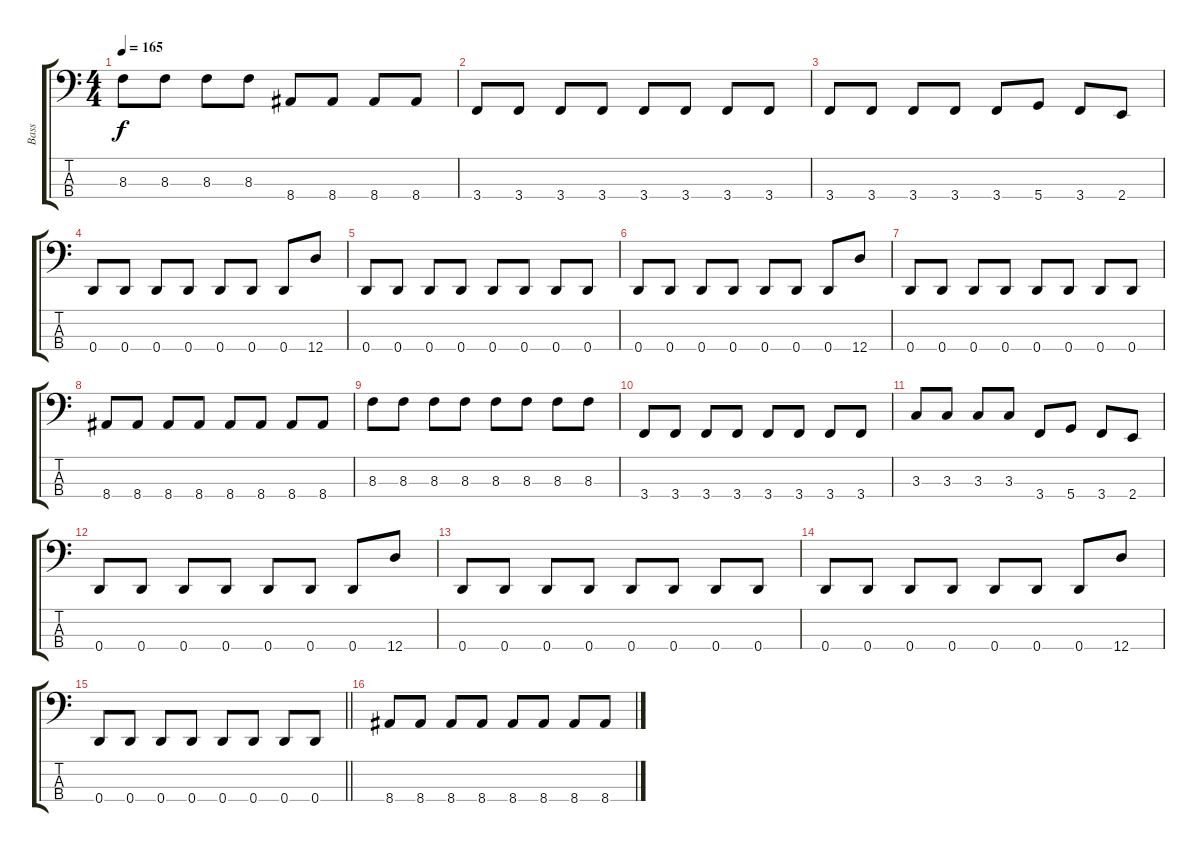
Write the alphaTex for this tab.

\track ("Bass" "Bass") {instrument electricbassfinger}
\staff {score tabs}
\tuning (G2 D2 A1 D1) {hide}
\ts (4 4)
\tempo 165
\clef f4
\ks c
8.3.8{dy f} 8.3.8 8.3.8 8.3.8 8.4.8 8.4.8 8.4.8 8.4.8 |
3.4.8 3.4.8 3.4.8 3.4.8 3.4.8 3.4.8 3.4.8 3.4.8 |
3.4.8 3.4.8 3.4.8 3.4.8 3.4.8 5.4.8 3.4.8 2.4.8 |
0.4.8 0.4.8 0.4.8 0.4.8 0.4.8 0.4.8 0.4.8 12.4.8 |
0.4.8 0.4.8 0.4.8 0.4.8 0.4.8 0.4.8 0.4.8 0.4.8 |
0.4.8 0.4.8 0.4.8 0.4.8 0.4.8 0.4.8 0.4.8 12.4.8 |
0.4.8 0.4.8 0.4.8 0.4.8 0.4.8 0.4.8 0.4.8 0.4.8 |
8.4.8 8.4.8 8.4.8 8.4.8 8.4.8 8.4.8 8.4.8 8.4.8 |
8.3.8 8.3.8 8.3.8 8.3.8 8.3.8 8.3.8 8.3.8 8.3.8 |
3.4.8 3.4.8 3.4.8 3.4.8 3.4.8 3.4.8 3.4.8 3.4.8 |
3.3.8 3.3.8 3.3.8 3.3.8 3.4.8 5.4.8 3.4.8 2.4.8 |
0.4.8 0.4.8 0.4.8 0.4.8 0.4.8 0.4.8 0.4.8 12.4.8 |
0.4.8 0.4.8 0.4.8 0.4.8 0.4.8 0.4.8 0.4.8 0.4.8 |
0.4.8 0.4.8 0.4.8 0.4.8 0.4.8 0.4.8 0.4.8 12.4.8 |
\barLineRight lightlight
0.4.8 0.4.8 0.4.8 0.4.8 0.4.8 0.4.8 0.4.8 0.4.8 |
8.4.8 8.4.8 8.4.8 8.4.8 8.4.8 8.4.8 8.4.8 8.4.8
